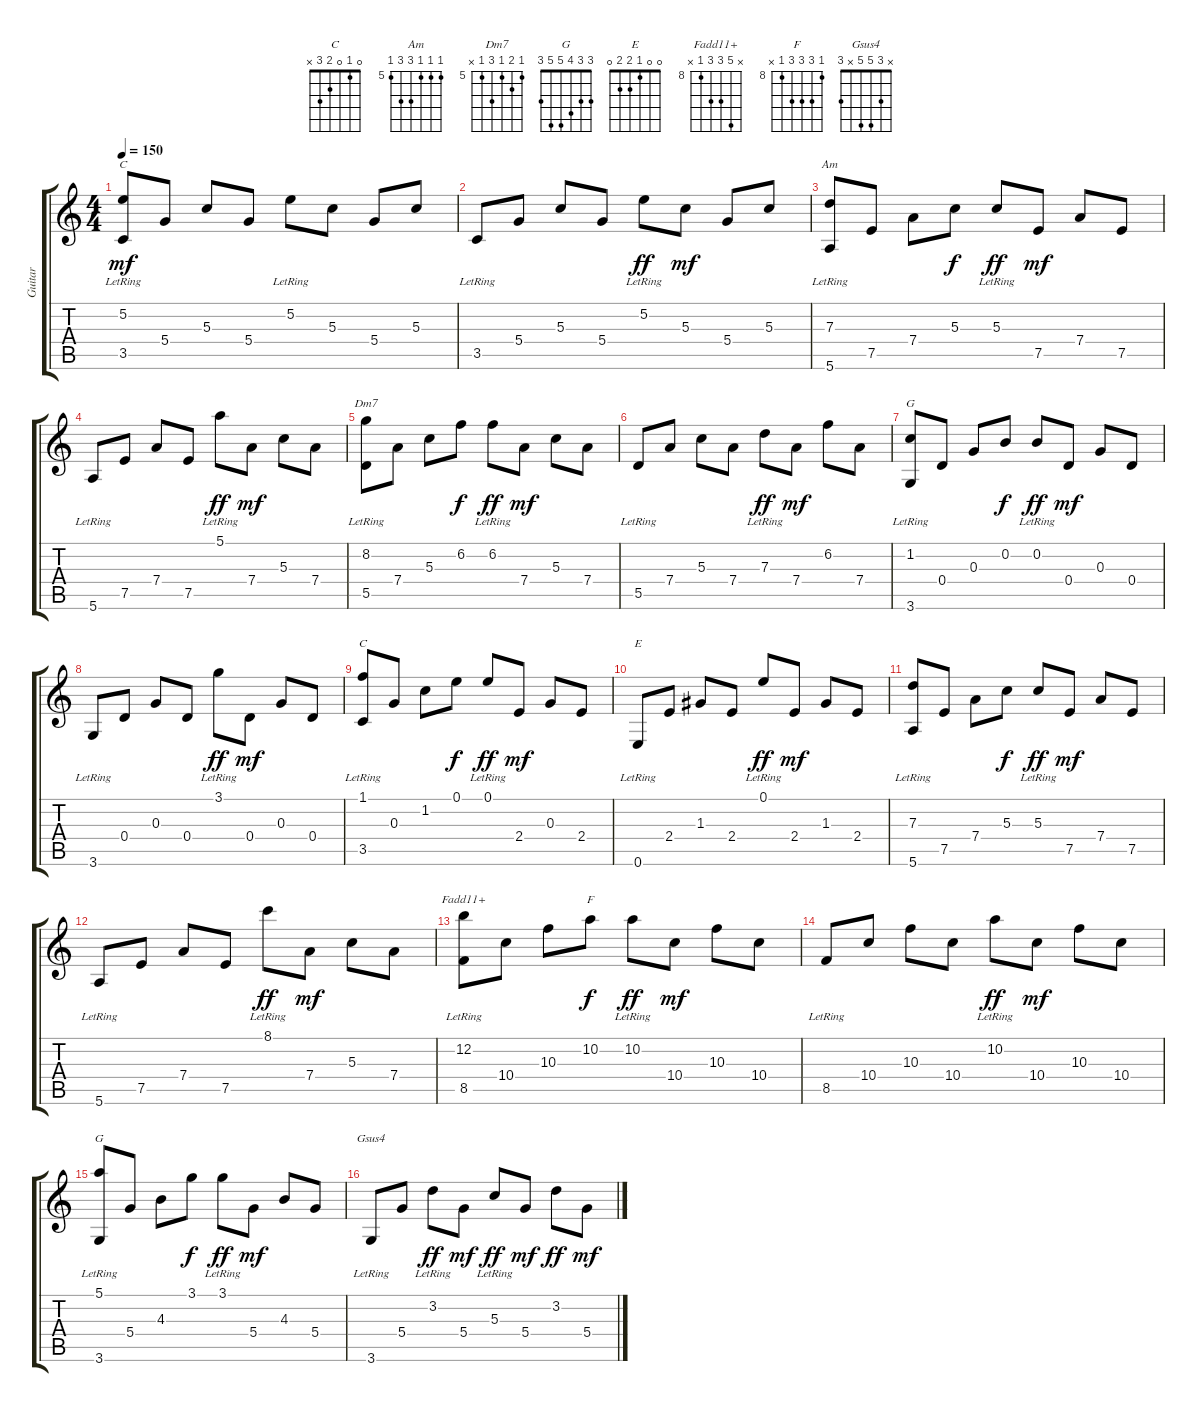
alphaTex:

\track ("Guitar" "Guitar") {instrument acousticguitarnylon}
\staff {score tabs}
\tuning (E4 B3 G3 D3 A2 E2) {hide}
\chord ("C" 3 5 5 5 3 x)
\chord ("Am" 5 5 5 7 7 5) {firstfret 5}
\chord ("Dm7" 5 6 5 7 5 x) {firstfret 5}
\chord ("G" 3 0 0 0 2 3)
\chord ("C" 0 1 0 2 3 x)
\chord ("E" 0 0 1 2 2 0)
\chord ("Fadd11+" x 12 10 10 8 x) {firstfret 8}
\chord ("F" 8 10 10 10 8 x) {firstfret 8}
\chord ("G" 3 3 4 5 5 3)
\chord ("Gsus4" x 3 5 5 x 3)
\ts (4 4)
\tempo 150
\clef g2
\ks c
(5.2{lr} 3.5{lr}).8{ch "C" dy mf} 5.4.8 5.3.8 5.4.8 5.2{lr}.8 5.3.8 5.4.8 5.3.8 |
3.5{lr}.8 5.4.8 5.3.8 5.4.8 5.2{lr}.8{dy ff} 5.3.8{dy mf} 5.4.8 5.3.8 |
(7.3{lr} 5.6{lr}).8{ch "Am"} 7.5.8 7.4.8 5.3.8{dy f} 5.3{lr}.8{dy ff} 7.5.8{dy mf} 7.4.8 7.5.8 |
5.6{lr}.8 7.5.8 7.4.8 7.5.8 5.1{lr}.8{dy ff} 7.4.8{dy mf} 5.3.8 7.4.8 |
(8.2{lr} 5.5{lr}).8{ch "Dm7"} 7.4.8 5.3.8 6.2.8{dy f} 6.2{lr}.8{dy ff} 7.4.8{dy mf} 5.3.8 7.4.8 |
5.5{lr}.8 7.4.8 5.3.8 7.4.8 7.3{lr}.8{dy ff} 7.4.8{dy mf} 6.2.8 7.4.8 |
(1.2{lr} 3.6{lr}).8{ch "G"} 0.4.8 0.3.8 0.2.8{dy f} 0.2{lr}.8{dy ff} 0.4.8{dy mf} 0.3.8 0.4.8 |
3.6{lr}.8 0.4.8 0.3.8 0.4.8 3.1{lr}.8{dy ff} 0.4.8{dy mf} 0.3.8 0.4.8 |
(1.1{lr} 3.5{lr}).8{ch "C"} 0.3.8 1.2.8 0.1.8{dy f} 0.1{lr}.8{dy ff} 2.4.8{dy mf} 0.3.8 2.4.8 |
0.6{lr}.8{ch "E"} 2.4.8 1.3.8 2.4.8 0.1{lr}.8{dy ff} 2.4.8{dy mf} 1.3.8 2.4.8 |
(7.3{lr} 5.6{lr}).8 7.5.8 7.4.8 5.3.8{dy f} 5.3{lr}.8{dy ff} 7.5.8{dy mf} 7.4.8 7.5.8 |
5.6{lr}.8 7.5.8 7.4.8 7.5.8 8.1{lr}.8{dy ff} 7.4.8{dy mf} 5.3.8 7.4.8 |
(12.2{lr} 8.5{lr}).8{ch "Fadd11+"} 10.4.8 10.3.8 10.2.8{ch "F" dy f} 10.2{lr}.8{dy ff} 10.4.8{dy mf} 10.3.8 10.4.8 |
8.5{lr}.8 10.4.8 10.3.8 10.4.8 10.2{lr}.8{dy ff} 10.4.8{dy mf} 10.3.8 10.4.8 |
(5.1{lr} 3.6{lr}).8{ch "G"} 5.4.8 4.3.8 3.1.8{dy f} 3.1{lr}.8{dy ff} 5.4.8{dy mf} 4.3.8 5.4.8 |
3.6{lr}.8{ch "Gsus4"} 5.4.8 3.2{lr}.8{dy ff} 5.4.8{dy mf} 5.3{lr}.8{dy ff} 5.4.8{dy mf} 3.2.8{dy ff} 5.4.8{dy mf}
